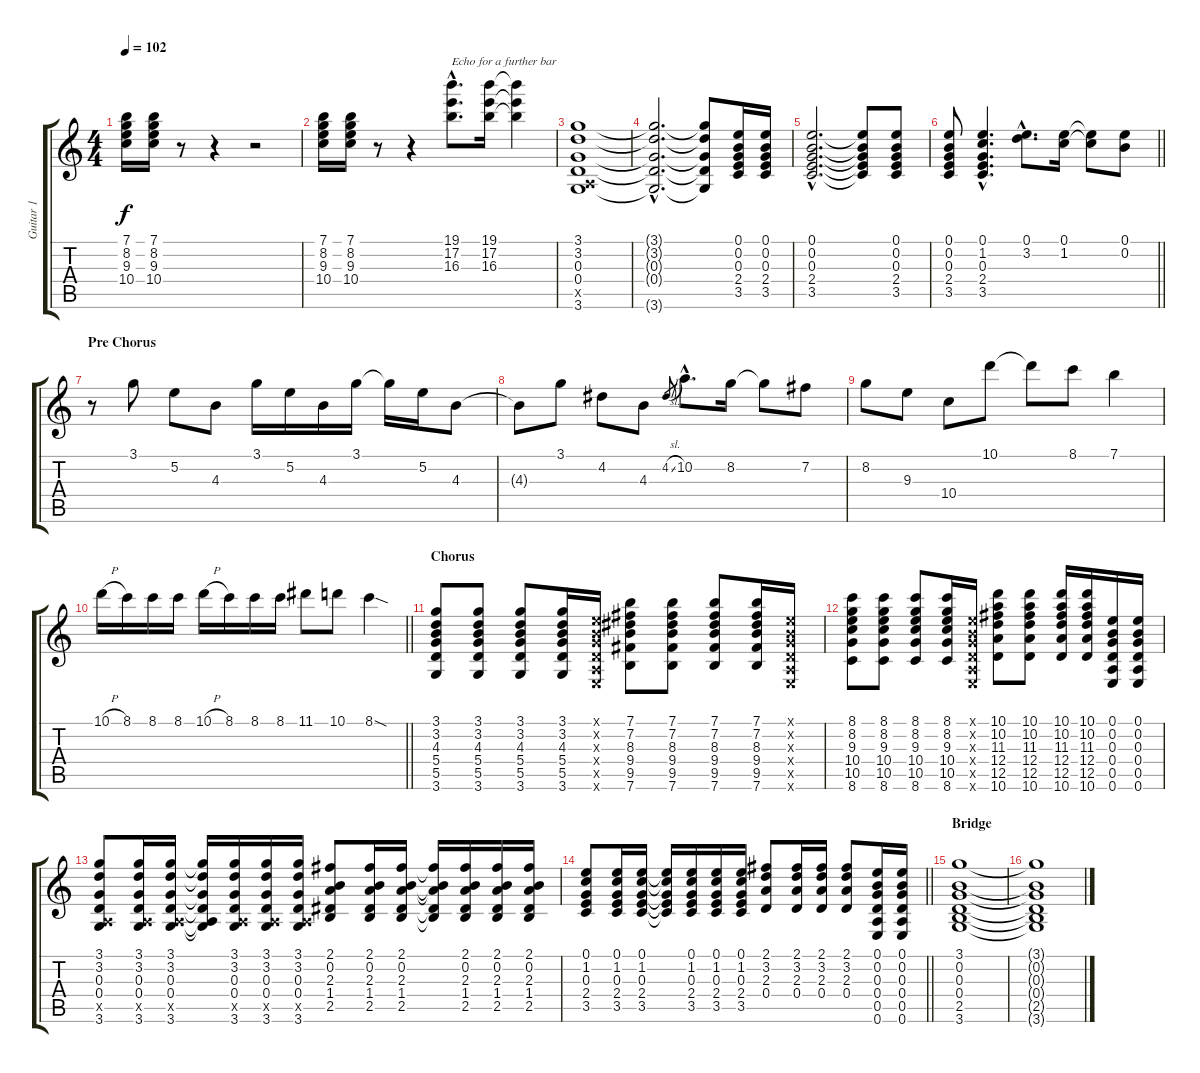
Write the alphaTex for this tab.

\track ("Guitar 1" "Guitar 1") {instrument overdrivenguitar}
\staff {score tabs}
\tuning (E4 B3 G3 D3 A2 E2) {hide}
\ts (4 4)
\tempo 102
\clef g2
\ks c
(7.1 8.2 9.3 10.4).16{dy f} (7.1 8.2 9.3 10.4).16 r.8 r.4 r.2 |
(7.1 8.2 9.3 10.4).16 (7.1 8.2 9.3 10.4).16 r.8 r.4 (19.1{hac} 17.2{hac} 16.3{hac}).8{d txt "Echo for a further bar"} (19.1 17.2 16.3).16 (19.1{t} 17.2{t} 16.3{t}).4 |
(3.1 3.2 0.3 0.4 0.5{x} 3.6).1 |
(3.1{hac t} 3.2{hac t} 0.3{hac t} 0.4{hac t} 3.6{hac t}).2{d} (3.1{t} 3.2{t} 0.3{t} 0.4{t} 3.6{t}).8 (0.1 0.2 0.3 2.4 3.5).16 (0.1 0.2 0.3 2.4 3.5).16 |
(0.1{hac} 0.2{hac} 0.3{hac} 2.4{hac} 3.5{hac}).2{d} (0.1{t} 0.2{t} 0.3{t} 2.4{t} 3.5{t}).8 (0.1 0.2 0.3 2.4 3.5).8 |
\barLineRight lightlight
(0.1 0.2 0.3 2.4 3.5).8 (0.1{hac} 1.2{hac} 0.3{hac} 2.4{hac} 3.5{hac}).4{d} (0.1{hac} 3.2{hac}).8{d} (0.1 1.2).16 (0.1{t} 1.2{t}).8 (0.1 0.2).8 |
\section ("" "Pre Chorus")
r.8 3.1.8 5.2.8 4.3.8 3.1.16 5.2.16 4.3.16 3.1.16 3.1{t}.16 5.2.16 4.3.8 |
4.3{t}.8 3.1.8 4.2.8 4.3.8 4.2{sl}.8{gr} 10.2{hac}.8{d} 8.2.16 8.2{t}.8 7.2.8 |
8.2.8 9.3.8 10.4.8 10.1.8 10.1{t}.8 8.1.8 7.1.4 |
\barLineRight lightlight
10.1{h}.16 8.1.16 8.1.16 8.1.16 10.1{h}.16 8.1.16 8.1.16 8.1.16 11.1.8 10.1.8 8.1{sod}.4 |
\section ("" "Chorus")
(3.1 3.2 4.3 5.4 5.5 3.6).8 (3.1 3.2 4.3 5.4 5.5 3.6).8 (3.1 3.2 4.3 5.4 5.5 3.6).8 (3.1 3.2 4.3 5.4 5.5 3.6).16 (0.1{x} 0.2{x} 0.3{x} 0.4{x} 0.5{x} 0.6{x}).16 (7.1 7.2 8.3 9.4 9.5 7.6).8 (7.1 7.2 8.3 9.4 9.5 7.6).8 (7.1 7.2 8.3 9.4 9.5 7.6).8 (7.1 7.2 8.3 9.4 9.5 7.6).16 (0.1{x} 0.2{x} 0.3{x} 0.4{x} 0.5{x} 0.6{x}).16 |
(8.1 8.2 9.3 10.4 10.5 8.6).8 (8.1 8.2 9.3 10.4 10.5 8.6).8 (8.1 8.2 9.3 10.4 10.5 8.6).8 (8.1 8.2 9.3 10.4 10.5 8.6).16 (0.1{x} 0.2{x} 0.3{x} 0.4{x} 0.5{x} 0.6{x}).16 (10.1 10.2 11.3 12.4 12.5 10.6).8 (10.1 10.2 11.3 12.4 12.5 10.6).8 (10.1 10.2 11.3 12.4 12.5 10.6).16 (10.1 10.2 11.3 12.4 12.5 10.6).16 (0.1 0.2 0.3 0.4 0.5 0.6).16 (0.1 0.2 0.3 0.4 0.5 0.6).16 |
(3.1 3.2 0.3 0.4 0.5{x} 3.6).8 (3.1 3.2 0.3 0.4 0.5{x} 3.6).16 (3.1 3.2 0.3 0.4 0.5{x} 3.6).16 (3.1{t} 3.2{t} 0.3{t} 0.4{t} 0.5{t} 3.6{t}).16 (3.1 3.2 0.3 0.4 0.5{x} 3.6).16 (3.1 3.2 0.3 0.4 0.5{x} 3.6).16 (3.1 3.2 0.3 0.4 0.5{x} 3.6).16 (2.1 0.2 2.3 1.4 2.5).8 (2.1 0.2 2.3 1.4 2.5).16 (2.1 0.2 2.3 1.4 2.5).16 (2.1{t} 0.2{t} 2.3{t} 1.4{t} 2.5{t}).16 (2.1 0.2 2.3 1.4 2.5).16 (2.1 0.2 2.3 1.4 2.5).16 (2.1 0.2 2.3 1.4 2.5).16 |
\barLineRight lightlight
(0.1 1.2 0.3 2.4 3.5).8 (0.1 1.2 0.3 2.4 3.5).16 (0.1 1.2 0.3 2.4 3.5).16 (0.1{t} 1.2{t} 0.3{t} 2.4{t} 3.5{t}).16 (0.1 1.2 0.3 2.4 3.5).16 (0.1 1.2 0.3 2.4 3.5).16 (0.1 1.2 0.3 2.4 3.5).16 (2.1 3.2 2.3 0.4).8 (2.1 3.2 2.3 0.4).16 (2.1 3.2 2.3 0.4).16 (2.1 3.2 2.3 0.4).8 (0.1 0.2 0.3 0.4 0.5 0.6).16 (0.1 0.2 0.3 0.4 0.5 0.6).16 |
\section ("" "Bridge")
(3.1 0.2 0.3 0.4 2.5 3.6).1 |
(3.1{t} 0.2{t} 0.3{t} 0.4{t} 2.5{t} 3.6{t}).1
